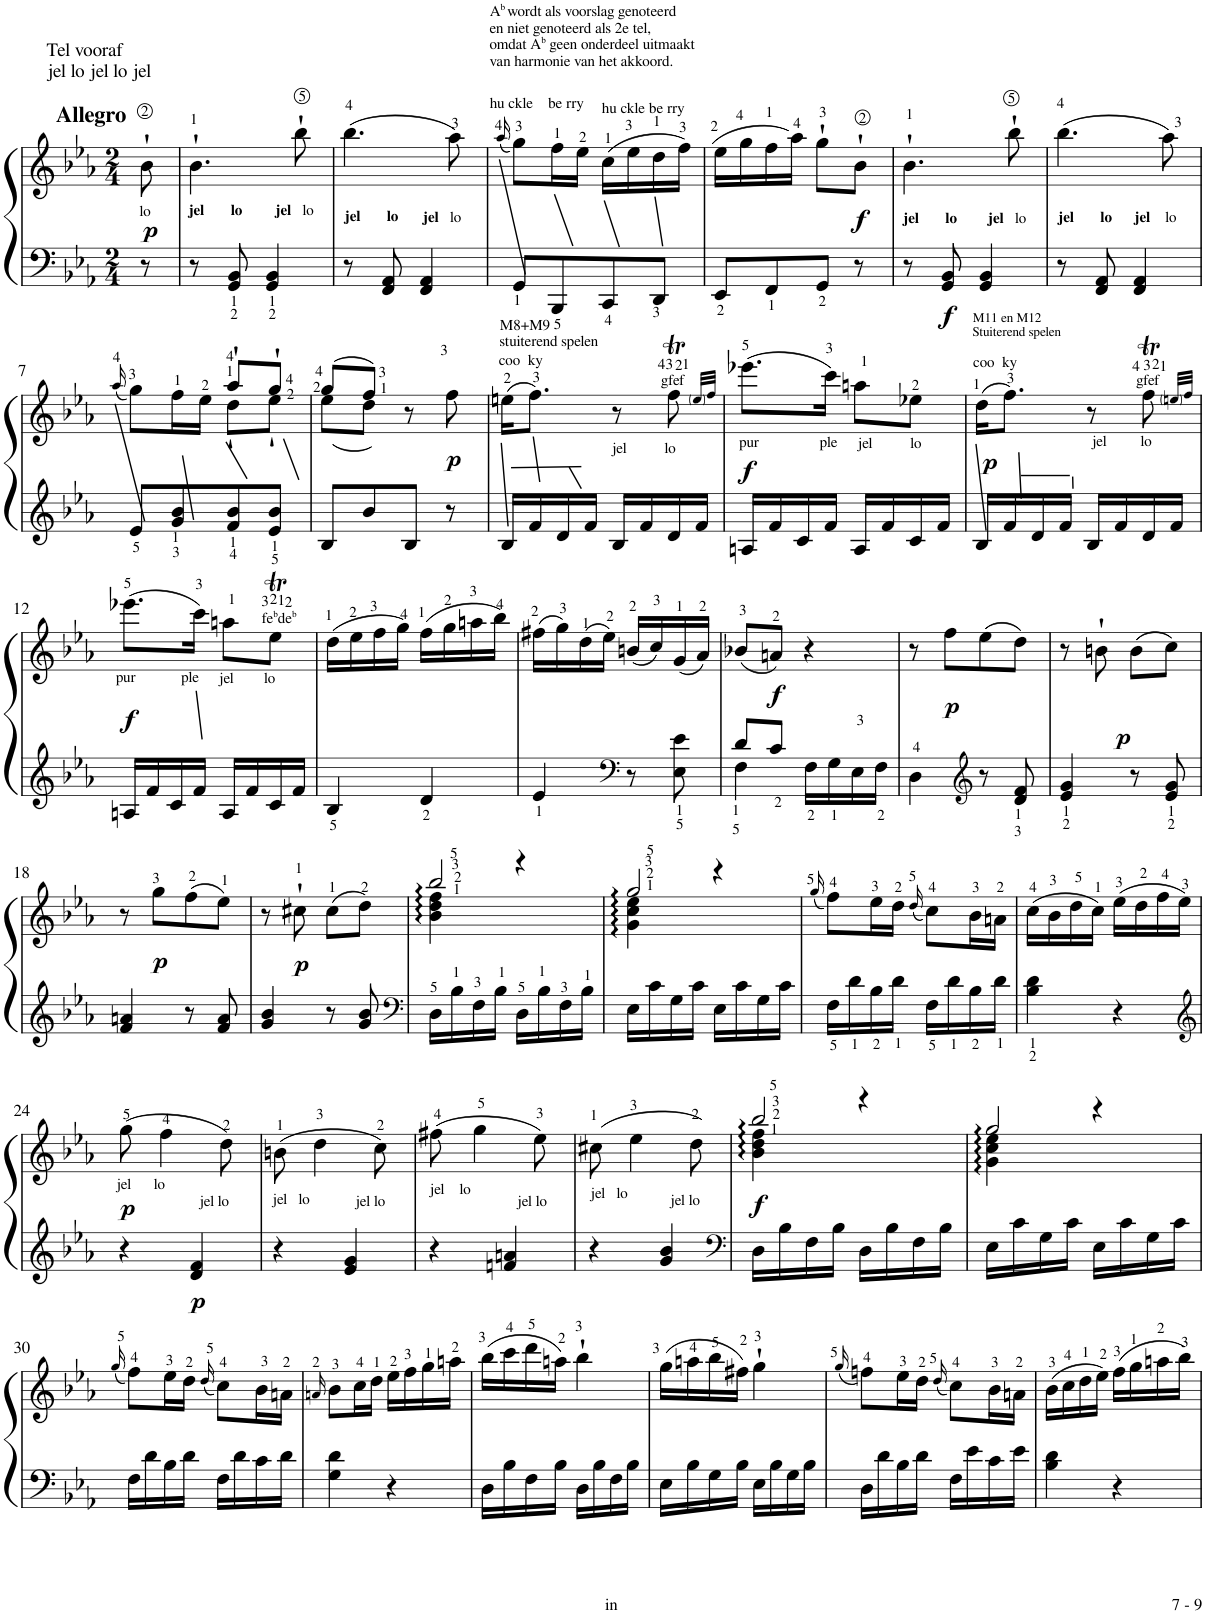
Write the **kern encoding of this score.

**kern	**kern	**dynam
*part1	*part1	*part1
*staff2	*staff1	*staff1/2
*I"Piano	*	*
*I'Pno.	*	*
!!LO:PB:g=z
*stria5	*stria5	*
*clefG2	*clefG2	*
*k[b-e-a-]	*k[b-e-a-]	*
*M2/4	*M2/4	*
=	=	=
!	!LO:TX:a:B:t=Allegro	!
!	!LO:TX:b:t=lo	!
!	!LO:TX:a:t=Tel vooraf	!
!	!LO:TX:a:t=jel lo jel lo jel	!
!	!	!LO:DY:b
8r	8b-`\	p
=1	=1	=1
!	!LO:TX:b:B:t=jel       lo	!
8r	4.b-`\	.
8e-/ 8g/	.	.
!LO:TX:a:B:t=jel	!	!
!LO:TX:a:t=lo	!	!
4e-/ 4g/	.	.
.	8bb-`\	.
=2	=2	=2
!LO:TX:a:B:t=jel       lo	!	!
8r	(4.bb-\	.
8d/ 8f/	.	.
!LO:TX:a:B:t=jel	!	!
!LO:TX:a:t=lo	!	!
4d/ 4f/	.	.
.	8aa-\)	.
=3	=3	=3
.	(16qaa-/	.
!	!LO:TX:a:t=hu ckle    be rry	!
!	!LO:TX:a:t=A	!
!	!LO:TX:a:t=b	!
!	!LO:TX:a:t=wordt als voorslag genoteerd	!
!	!LO:TX:a:t=en niet genoteerd als 2e tel,	!
!	!LO:TX:a:t=omdat A	!
!	!LO:TX:a:t=b	!
!	!LO:TX:a:t=geen onderdeel uitmaakt	!
!	!LO:TX:a:t=van harmonie van het akkoord.	!
8e-/L	8gg\L)	.
8G/	16ff\L	.
.	16ee-\JJ	.
!	!LO:TX:a:t=hu ckle be rry	!
8A-/	(16cc\LL	.
.	16ee-\	.
8B-/J	16dd\	.
.	16ff\JJ)	.
=4	=4	=4
8c/L	(16ee-\LL	.
.	16gg\	.
8d/	16ff\	.
.	16aa-\JJ)	.
8e-/J	8gg`\L	.
!	!	!LO:DY:b
8r	8b-`\J	f
=5	=5	=5
!	!LO:TX:b:B:t=jel       lo	!
8r	4.b-`\	.
!	!	!LO:DY:b=2
8e-/ 8g/	.	f
!LO:TX:a:B:t=jel	!	!
!LO:TX:a:t=lo	!	!
4e-/ 4g/	.	.
.	8bb-`\	.
=6	=6	=6
!LO:TX:a:B:t=jel       lo	!	!
8r	(4.bb-\	.
8d/ 8f/	.	.
!LO:TX:a:B:t=jel	!	!
!LO:TX:a:t=lo	!	!
4d/ 4f/	.	.
.	8aa-\)	.
!!LO:LB:g=z
=7	=7	=7
.	(16qaa-/	.
*	*^	*
8e-/L	8gg\L)	4ryy	.
8g/ 8b-/	16ff\L	.	.
.	16ee-\JJ	.	.
8f/ 8b-/	8aa-`/L	8dd`\L	.
8e-/ 8b-/J	8gg`/J	8ee-`\J	.
=8	=8	=8	=8
8B-/L	(8gg/L	(8ee-\L	.
8b-/	8ff/J)	8dd\J)	.
8B-/J	8r	4ryy	.
!	!	!	!LO:DY:b
8r	8ff\	.	p
*	*v	*v	*
=9	=9	=9
!	!LO:TX:a:t=coo  ky	!
!	!LO:TX:a:t=M8+M9	!
!	!LO:TX:a:t=stuiterend spelen	!
16B-/LL	(16een\KL	.
16f/	8.ff\J)	.
16d/	.	.
16f/JJ	.	.
!	!LO:TX:b:t=jel          lo	!
16B-/LL	8r	.
16f/	.	.
!	!LO:TX:a:t=gfef	!
16d/	8ffT\	.
16f/JJ	.	.
.	32qee/LLL	.
.	32qff/JJJ	.
=10	=10	=10
!	!LO:TX:b:t=pur                ple	!
!	!	!LO:DY:b
16An/LL	(8.eee-X\L	f
16f/	.	.
16c/	.	.
16f/JJ	16ccc\Jk)	.
!	!LO:TX:b:t=jel          lo	!
16A/LL	8aan\L	.
16f/	.	.
16c/	8ee-X\J	.
16f/JJ	.	.
=11	=11	=11
!	!LO:TX:a:t=coo  ky	!
!	!LO:TX:a:t=M11 en M12	!
!	!LO:TX:a:t=Stuiterend spelen	!
!	!	!LO:DY:b
16B-/LL	(16dd\KL	p
16f/	8.ff\J)	.
16d/	.	.
16f/JJ	.	.
!	!LO:TX:b:t=jel         lo	!
16B-/LL	8r	.
16f/	.	.
!	!LO:TX:a:t=gfef	!
16d/	8ffT\	.
16f/JJ	.	.
.	32qeen/LLL	.
.	32qff/JJJ	.
!!LO:LB:g=z
=12	=12	=12
!	!LO:TX:b:t=pur            ple	!
!	!	!LO:DY:b
16An/LL	(8.eee-X\L	f
16f/	.	.
16c/	.	.
16f/JJ	16ccc\Jk)	.
!	!LO:TX:b:t=jel        lo	!
16A/LL	8aan\L	.
16f/	.	.
!	!LO:TX:a:t=fe	!
!	!LO:TX:a:t=b	!
!	!LO:TX:a:t=de	!
!	!LO:TX:a:t=b	!
16c/	8ee-T\J	.
16f/JJ	.	.
=13	=13	=13
4B-/	(16dd\LL	.
.	16ee-\	.
.	16ff\	.
.	16gg\JJ)	.
4d/	(16ff\LL	.
.	16gg\	.
.	16aan\	.
.	16bb-\JJ)	.
=14	=14	=14
4e-/	(16ff#X\LL	.
.	16gg\)	.
.	(16dd\	.
.	16ee-\JJ)	.
*clefF4	*	*
8r	(16bn/LL	.
.	16cc/)	.
8E-\ 8e-\	(16g/	.
.	16a-/JJ)	.
=15	=15	=15
*^	*	*
8d/L	4F\	(8b-X/L	.
!	!	!	!LO:DY:b
8c/J	.	8an/J)	f
16F\LL	4ryy	4r	.
16G\	.	.	.
16E-\	.	.	.
16F\JJ	.	.	.
*v	*v	*	*
=16	=16	=16
4D\	8r	.
!	!	!LO:DY:b
.	8ff\L	p
*clefG2	*	*
8r	(8ee-\	.
8d/ 8f/	8dd\J)	.
=17	=17	=17
4e-/ 4g/	8r	.
!	!	!LO:DY:a
.	8bn`\	p
8r	(8b\L	.
8e-/ 8g/	8cc\J)	.
!!LO:LB:g=z
=18	=18	=18
4f/ 4an/	8r	.
!	!	!LO:DY:b
.	8gg\L	p
8r	(8ff\	.
8f/ 8a/	8ee-\J)	.
=19	=19	=19
4g/ 4b-/	8r	.
!	!	!LO:DY:b
.	8cc#X`\	p
8r	(8cc#\L	.
8g/ 8b-/	8dd\J)	.
=20	=20	=20
*clefF4	*	*
*	*^	*
16D\LL	4b-\ 4dd\ 4ff\	2bb-/	.
16B-\	.	.	.
16F\	.	.	.
16B-\JJ	.	.	.
16D\LL	4r	.	.
16B-\	.	.	.
16F\	.	.	.
16B-\JJ	.	.	.
=21	=21	=21	=21
16E-\LL	4g\ 4cc\ 4ee-\	2gg/	.
16c\	.	.	.
16G\	.	.	.
16c\JJ	.	.	.
16E-\LL	4r	.	.
16c\	.	.	.
16G\	.	.	.
16c\JJ	.	.	.
*	*v	*v	*
=22	=22	=22
.	(16qgg/	.
16F\LL	8ff\L)	.
16d\	.	.
16B-\	16ee-\L	.
16d\JJ	16dd\JJ	.
.	(16qdd/	.
16F\LL	8cc\L)	.
16d\	.	.
16B-\	16b-\L	.
16d\JJ	16an\JJ	.
=23	=23	=23
4B-\ 4d\	(16cc\LL	.
.	16b-\	.
.	16dd\	.
.	16cc\JJ)	.
4r	(16ee-\LL	.
.	16dd\	.
.	16ff\	.
.	16ee-\JJ)	.
!!LO:LB:g=z
=24	=24	=24
*clefG2	*	*
!	!LO:TX:b:t=jel      lo	!
!	!	!LO:DY:b
4r	(8gg\	p
.	4ff\	.
!LO:TX:a:t=jel lo	!	!
!	!	!LO:DY:b=2
4d/ 4f/	.	p
.	8dd\)	.
=25	=25	=25
!	!LO:TX:b:t=jel   lo	!
4r	(8bn\	.
.	4dd\	.
!LO:TX:a:t=jel lo	!	!
4e-/ 4g/	.	.
.	8cc\)	.
=26	=26	=26
!	!LO:TX:b:t=jel    lo	!
4r	(8ff#X\	.
.	4gg\	.
!LO:TX:a:t=jel lo	!	!
4fn/ 4an/	.	.
.	8ee-\)	.
=27	=27	=27
!	!LO:TX:b:t=jel   lo	!
4r	(8cc#X\	.
.	4ee-\	.
!LO:TX:a:t=jel lo	!	!
4g/ 4b-/	.	.
.	8dd\)	.
=28	=28	=28
*clefF4	*	*
*	*^	*
!	!	!	!LO:DY:b
16D\LL	4b-\ 4dd\ 4ff\	2bb-/	f
16B-\	.	.	.
16F\	.	.	.
16B-\JJ	.	.	.
16D\LL	4r	.	.
16B-\	.	.	.
16F\	.	.	.
16B-\JJ	.	.	.
=29	=29	=29	=29
16E-\LL	4g\ 4cc\ 4ee-\	2gg/	.
16c\	.	.	.
16G\	.	.	.
16c\JJ	.	.	.
16E-\LL	4r	.	.
16c\	.	.	.
16G\	.	.	.
16c\JJ	.	.	.
*	*v	*v	*
!!LO:LB:g=z
=30	=30	=30
.	(16qgg/	.
16F\LL	8ff\L)	.
16d\	.	.
16B-\	16ee-\L	.
16d\JJ	16dd\JJ	.
.	(16qdd/	.
16F\LL	8cc\L)	.
16d\	.	.
16c\	16b-\L	.
16d\JJ	16an\JJ	.
=31	=31	=31
.	16qan/	.
4G\ 4d\	8b-\L	.
.	16cc\L	.
.	16dd\JJ	.
4r	16ee-\LL	.
.	16ff\	.
.	16ff\	.
.	16aan\JJ	.
=32	=32	=32
16D\LL	(16bb-\LL	.
16B-\	16ccc\	.
16F\	16ddd\	.
16B-\JJ	16aan\JJ)	.
16D\LL	4bb-`\	.
16B-\	.	.
16F\	.	.
16B-\JJ	.	.
=33	=33	=33
16E-\LL	(16gg\LL	.
16B-\	16aan\	.
16G\	16bb-\	.
16B-\JJ	16ff#X\JJ)	.
16E-\LL	4gg`\	.
16B-\	.	.
16G\	.	.
16B-\JJ	.	.
=34	=34	=34
.	(16qgg/	.
16D\LL	8ffn\L)	.
16d\	.	.
16B-\	16ee-\L	.
16d\JJ	16dd\JJ	.
.	(16qdd/	.
16F\LL	8cc\L)	.
16e-\	.	.
16c\	16b-\L	.
16e-\JJ	16an\JJ	.
=35	=35	=35
4B-\ 4d\	(16b-\LL	.
.	16cc\	.
.	16dd\	.
.	16ee-\JJ)	.
4r	(16ff\LL	.
.	16gg\	.
.	16aan\	.
.	16bb-\JJ)	.
=	=	=
*-	*-	*-
